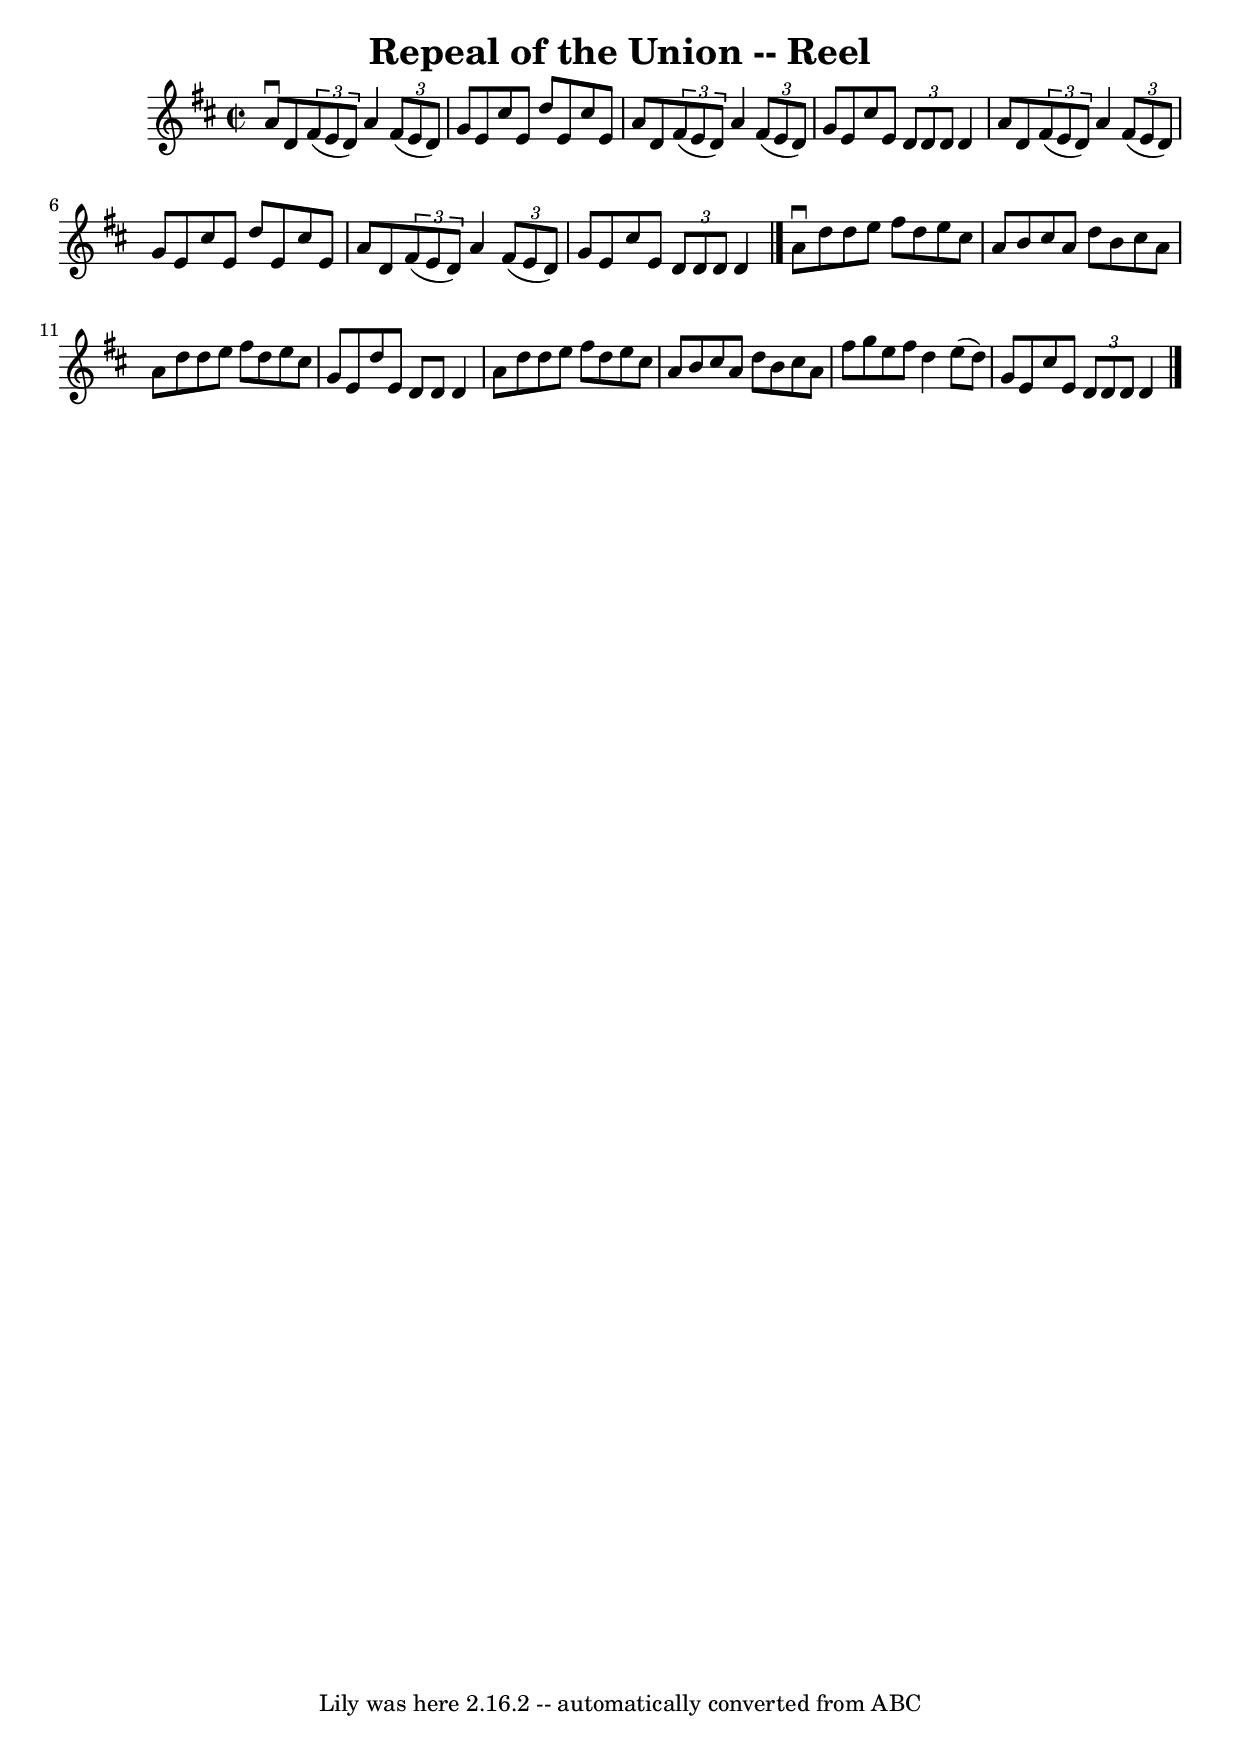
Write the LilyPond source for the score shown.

\version "2.16.2"
\include "Mammoth.ily"
\header {
  %% book = "Ryan's Mammoth Collection"
  crossRefNumber = "1"
  footnotes = "\\\\388"
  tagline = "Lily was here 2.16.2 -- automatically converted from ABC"
  title = "Repeal of the Union -- Reel"

}
voicedefault =  {


  \override Staff.TimeSignature #'style = #'C
  \time 2/2 
  \key d \major a'8^\downbow d'8    \times 2/3 { fis'8 (e'8  
						 d'8) 
					       } a'4    \times 2/3 { fis'8 (e'8 d'8) 
								   }   |
  g'8 
  e'8 cis''8 e'8 d''8 e'8 cis''8 e'8    |
  a'8    
  d'8    \times 2/3 { fis'8 (e'8 d'8) 
		    } a'4    \times 2/3 { fis'8 
					  (e'8 d'8) 
					}   |
  g'8 e'8 cis''8 e'8    \times 2/3 {   
    d'8 d'8 d'8  
  } d'4    |
  a'8 d'8    \times 2/3 { fis'8 (
			  e'8 d'8) 
			} a'4    \times 2/3 { fis'8 (e'8 d'8) 
					    }   
  |
  g'8 e'8 cis''8 e'8 d''8 e'8 cis''8 e'8    
  |
  a'8 d'8    \times 2/3 { fis'8 (e'8 d'8) 
			} a'4    
  \times 2/3 { fis'8 (e'8 d'8) 
	     }   |
  g'8 e'8 cis''8    
  e'8    \times 2/3 { d'8 d'8 d'8  
		    } d'4    \bar "|." a'8^\downbow 
  d''8 d''8 e''8 fis''8 d''8 e''8 cis''8    |
  a'8    
  b'8 cis''8 a'8 d''8 b'8 cis''8 a'8    |
  a'8 d''8  
  d''8 e''8 fis''8 d''8 e''8 cis''8    |
  g'8 e'8    
  d''8 e'8 d'8 d'8 d'4    |
  a'8 d''8 d''8 e''8    
  fis''8 d''8 e''8 cis''8    |
  a'8 b'8 cis''8 a'8    
  d''8 b'8 cis''8 a'8    |
  fis''8 g''8 e''8 fis''8    
  d''4 e''8 (d''8)   |
  g'8 e'8 cis''8 e'8    
  \times 2/3 { d'8 d'8 d'8  
	     } d'4    \bar "|."   

}

\score{
  <<

    \context Staff="default"
    {
      \voicedefault 
      
    }

  >>
  \layout {
    
  }
  \midi {
  }

}
